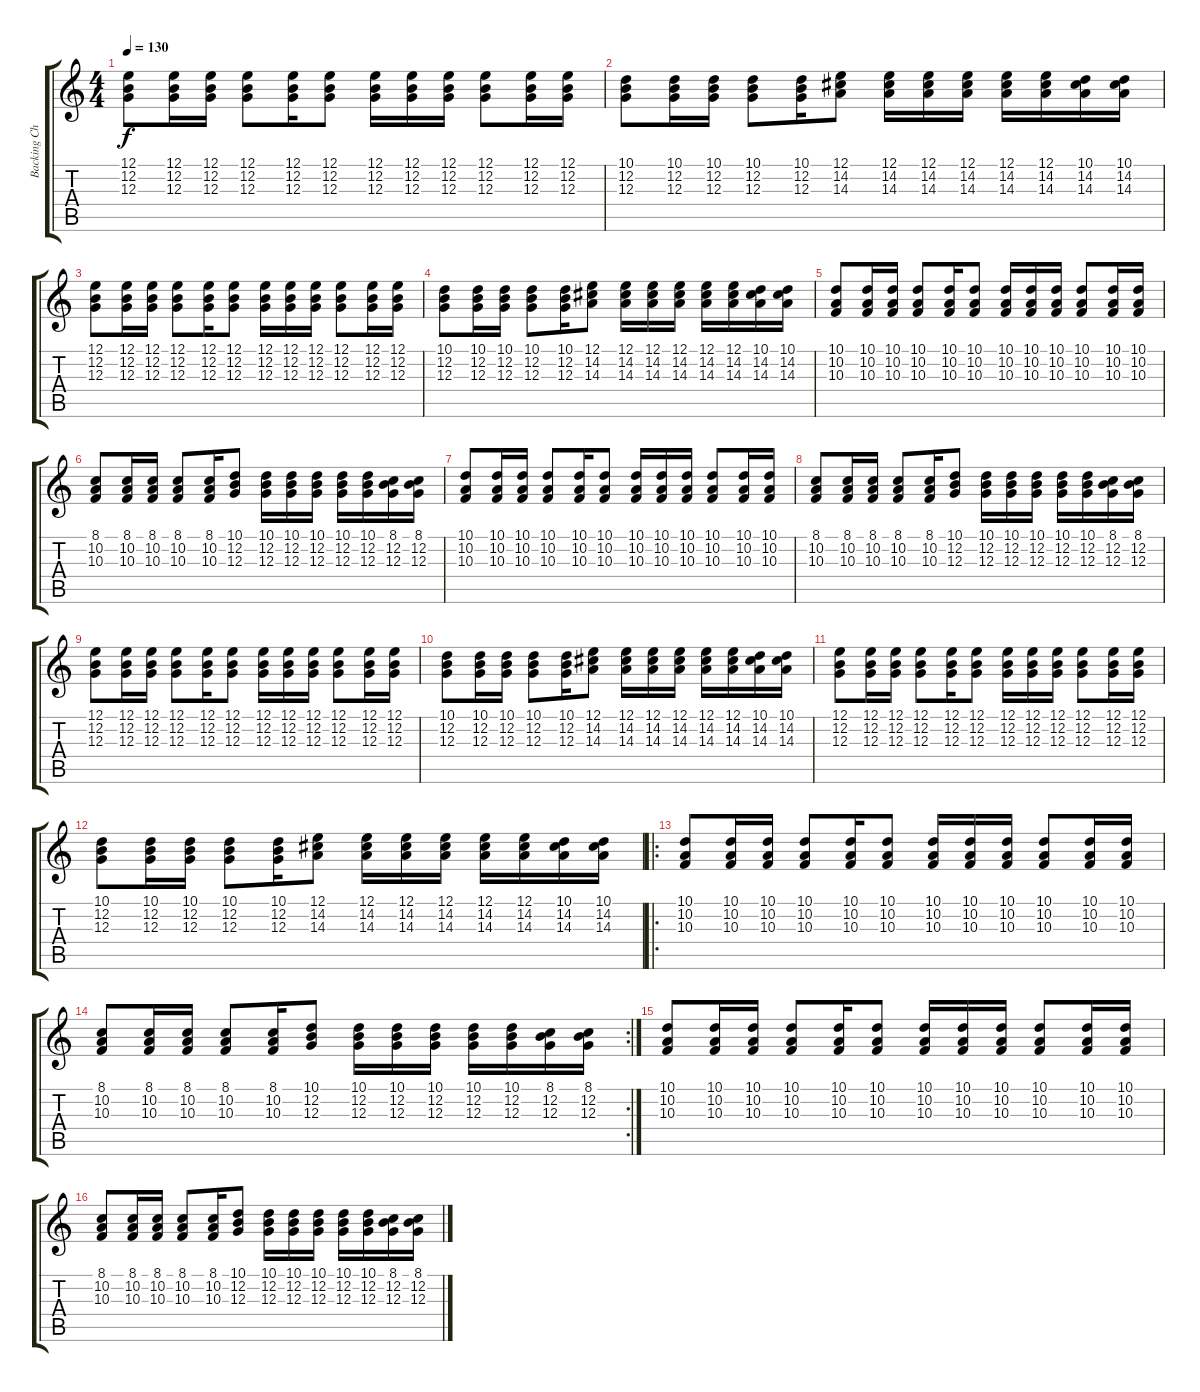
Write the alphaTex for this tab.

\track ("Backing Chords" "Backing Ch") {instrument lead2sawtooth}
\staff {score tabs}
\tuning (E4 B3 G3 D3 A2 E2) {hide}
\ts (4 4)
\tempo 130
\clef g2
\ks c
(12.1 12.2 12.3).8{dy f} (12.1 12.2 12.3).16 (12.1 12.2 12.3).16 (12.1 12.2 12.3).8 (12.1 12.2 12.3).16 (12.1 12.2 12.3).8 (12.1 12.2 12.3).16 (12.1 12.2 12.3).16 (12.1 12.2 12.3).16 (12.1 12.2 12.3).8 (12.1 12.2 12.3).16 (12.1 12.2 12.3).16 |
(10.1 12.2 12.3).8 (10.1 12.2 12.3).16 (10.1 12.2 12.3).16 (10.1 12.2 12.3).8 (10.1 12.2 12.3).16 (12.1 14.2 14.3).8 (12.1 14.2 14.3).16 (12.1 14.2 14.3).16 (12.1 14.2 14.3).16 (12.1 14.2 14.3).16 (12.1 14.2 14.3).16 (10.1 14.2 14.3).16 (10.1 14.2 14.3).16 |
(12.1 12.2 12.3).8 (12.1 12.2 12.3).16 (12.1 12.2 12.3).16 (12.1 12.2 12.3).8 (12.1 12.2 12.3).16 (12.1 12.2 12.3).8 (12.1 12.2 12.3).16 (12.1 12.2 12.3).16 (12.1 12.2 12.3).16 (12.1 12.2 12.3).8 (12.1 12.2 12.3).16 (12.1 12.2 12.3).16 |
(10.1 12.2 12.3).8 (10.1 12.2 12.3).16 (10.1 12.2 12.3).16 (10.1 12.2 12.3).8 (10.1 12.2 12.3).16 (12.1 14.2 14.3).8 (12.1 14.2 14.3).16 (12.1 14.2 14.3).16 (12.1 14.2 14.3).16 (12.1 14.2 14.3).16 (12.1 14.2 14.3).16 (10.1 14.2 14.3).16 (10.1 14.2 14.3).16 |
(10.1 10.2 10.3).8 (10.1 10.2 10.3).16 (10.1 10.2 10.3).16 (10.1 10.2 10.3).8 (10.1 10.2 10.3).16 (10.1 10.2 10.3).8 (10.1 10.2 10.3).16 (10.1 10.2 10.3).16 (10.1 10.2 10.3).16 (10.1 10.2 10.3).8 (10.1 10.2 10.3).16 (10.1 10.2 10.3).16 |
(8.1 10.2 10.3).8 (8.1 10.2 10.3).16 (8.1 10.2 10.3).16 (8.1 10.2 10.3).8 (8.1 10.2 10.3).16 (10.1 12.2 12.3).8 (10.1 12.2 12.3).16 (10.1 12.2 12.3).16 (10.1 12.2 12.3).16 (10.1 12.2 12.3).16 (10.1 12.2 12.3).16 (8.1 12.2 12.3).16 (8.1 12.2 12.3).16 |
(10.1 10.2 10.3).8 (10.1 10.2 10.3).16 (10.1 10.2 10.3).16 (10.1 10.2 10.3).8 (10.1 10.2 10.3).16 (10.1 10.2 10.3).8 (10.1 10.2 10.3).16 (10.1 10.2 10.3).16 (10.1 10.2 10.3).16 (10.1 10.2 10.3).8 (10.1 10.2 10.3).16 (10.1 10.2 10.3).16 |
(8.1 10.2 10.3).8 (8.1 10.2 10.3).16 (8.1 10.2 10.3).16 (8.1 10.2 10.3).8 (8.1 10.2 10.3).16 (10.1 12.2 12.3).8 (10.1 12.2 12.3).16 (10.1 12.2 12.3).16 (10.1 12.2 12.3).16 (10.1 12.2 12.3).16 (10.1 12.2 12.3).16 (8.1 12.2 12.3).16 (8.1 12.2 12.3).16 |
(12.1 12.2 12.3).8 (12.1 12.2 12.3).16 (12.1 12.2 12.3).16 (12.1 12.2 12.3).8 (12.1 12.2 12.3).16 (12.1 12.2 12.3).8 (12.1 12.2 12.3).16 (12.1 12.2 12.3).16 (12.1 12.2 12.3).16 (12.1 12.2 12.3).8 (12.1 12.2 12.3).16 (12.1 12.2 12.3).16 |
(10.1 12.2 12.3).8 (10.1 12.2 12.3).16 (10.1 12.2 12.3).16 (10.1 12.2 12.3).8 (10.1 12.2 12.3).16 (12.1 14.2 14.3).8 (12.1 14.2 14.3).16 (12.1 14.2 14.3).16 (12.1 14.2 14.3).16 (12.1 14.2 14.3).16 (12.1 14.2 14.3).16 (10.1 14.2 14.3).16 (10.1 14.2 14.3).16 |
(12.1 12.2 12.3).8 (12.1 12.2 12.3).16 (12.1 12.2 12.3).16 (12.1 12.2 12.3).8 (12.1 12.2 12.3).16 (12.1 12.2 12.3).8 (12.1 12.2 12.3).16 (12.1 12.2 12.3).16 (12.1 12.2 12.3).16 (12.1 12.2 12.3).8 (12.1 12.2 12.3).16 (12.1 12.2 12.3).16 |
(10.1 12.2 12.3).8 (10.1 12.2 12.3).16 (10.1 12.2 12.3).16 (10.1 12.2 12.3).8 (10.1 12.2 12.3).16 (12.1 14.2 14.3).8 (12.1 14.2 14.3).16 (12.1 14.2 14.3).16 (12.1 14.2 14.3).16 (12.1 14.2 14.3).16 (12.1 14.2 14.3).16 (10.1 14.2 14.3).16 (10.1 14.2 14.3).16 |
\ro
(10.1 10.2 10.3).8 (10.1 10.2 10.3).16 (10.1 10.2 10.3).16 (10.1 10.2 10.3).8 (10.1 10.2 10.3).16 (10.1 10.2 10.3).8 (10.1 10.2 10.3).16 (10.1 10.2 10.3).16 (10.1 10.2 10.3).16 (10.1 10.2 10.3).8 (10.1 10.2 10.3).16 (10.1 10.2 10.3).16 |
\rc 2
(8.1 10.2 10.3).8 (8.1 10.2 10.3).16 (8.1 10.2 10.3).16 (8.1 10.2 10.3).8 (8.1 10.2 10.3).16 (10.1 12.2 12.3).8 (10.1 12.2 12.3).16 (10.1 12.2 12.3).16 (10.1 12.2 12.3).16 (10.1 12.2 12.3).16 (10.1 12.2 12.3).16 (8.1 12.2 12.3).16 (8.1 12.2 12.3).16 |
(10.1 10.2 10.3).8 (10.1 10.2 10.3).16 (10.1 10.2 10.3).16 (10.1 10.2 10.3).8 (10.1 10.2 10.3).16 (10.1 10.2 10.3).8 (10.1 10.2 10.3).16 (10.1 10.2 10.3).16 (10.1 10.2 10.3).16 (10.1 10.2 10.3).8 (10.1 10.2 10.3).16 (10.1 10.2 10.3).16 |
(8.1 10.2 10.3).8 (8.1 10.2 10.3).16 (8.1 10.2 10.3).16 (8.1 10.2 10.3).8 (8.1 10.2 10.3).16 (10.1 12.2 12.3).8 (10.1 12.2 12.3).16 (10.1 12.2 12.3).16 (10.1 12.2 12.3).16 (10.1 12.2 12.3).16 (10.1 12.2 12.3).16 (8.1 12.2 12.3).16 (8.1 12.2 12.3).16
